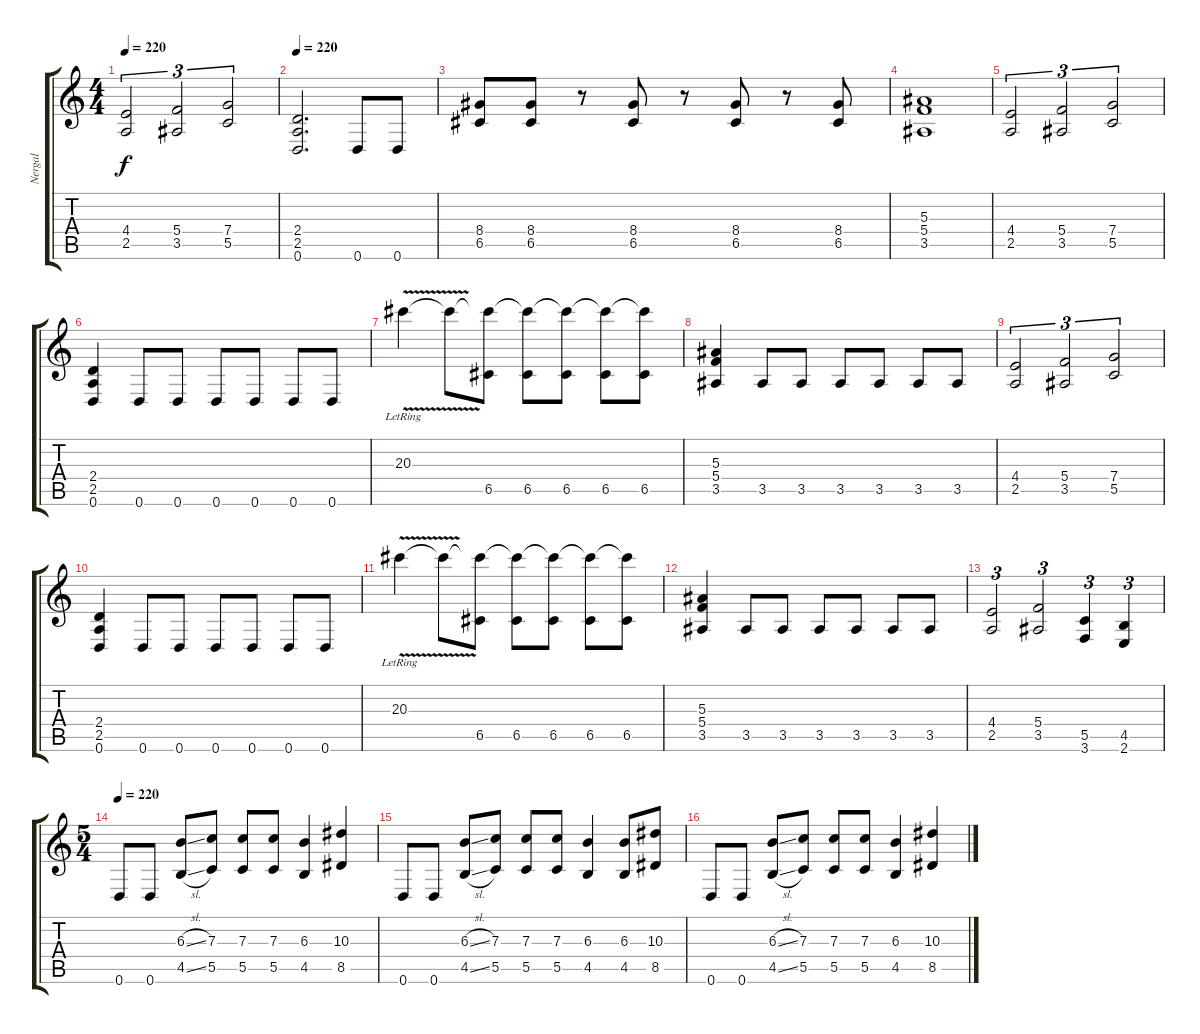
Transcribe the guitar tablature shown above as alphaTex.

\track ("Nergal" "Nergal") {instrument distortionguitar}
\staff {score tabs}
\tuning (D4 A3 F3 C3 G2 D2) {hide}
\ts (4 4)
\tempo 220
\clef g2
\ks c
(4.4 2.5).2{tu (3 2) dy f} (5.4 3.5).2{tu (3 2)} (7.4 5.5).2{tu (3 2)} |
\tempo 220
(2.4 2.5 0.6).2{d} 0.6.8 0.6.8 |
(8.4 6.5).8 (8.4 6.5).8 r.8 (8.4 6.5).8 r.8 (8.4 6.5).8 r.8 (8.4 6.5).8 |
(5.3 5.4 3.5).1 |
(4.4 2.5).2{tu (3 2)} (5.4 3.5).2{tu (3 2)} (7.4 5.5).2{tu (3 2)} |
(2.4 2.5 0.6).4 0.6.8 0.6.8 0.6.8 0.6.8 0.6.8 0.6.8 |
20.3{v lr}.4 20.3{t}.8 (20.3{t} 6.5).8 (20.3{t} 6.5).8 (20.3{t} 6.5).8 (20.3{t} 6.5).8 (20.3{t} 6.5).8 |
(5.3 5.4 3.5).4 3.5.8 3.5.8 3.5.8 3.5.8 3.5.8 3.5.8 |
(4.4 2.5).2{tu (3 2)} (5.4 3.5).2{tu (3 2)} (7.4 5.5).2{tu (3 2)} |
(2.4 2.5 0.6).4 0.6.8 0.6.8 0.6.8 0.6.8 0.6.8 0.6.8 |
20.3{v lr}.4 20.3{t}.8 (20.3{t} 6.5).8 (20.3{t} 6.5).8 (20.3{t} 6.5).8 (20.3{t} 6.5).8 (20.3{t} 6.5).8 |
(5.3 5.4 3.5).4 3.5.8 3.5.8 3.5.8 3.5.8 3.5.8 3.5.8 |
(4.4 2.5).2{tu (3 2)} (5.4 3.5).2{tu (3 2)} (5.5 3.6).4{tu (3 2)} (4.5 2.6).4{tu (3 2)} |
\ts (5 4)
\tempo 220
0.6.8 0.6.8 (6.3{sl} 4.5{sl}).8 (7.3 5.5).8 (7.3 5.5).8 (7.3 5.5).8 (6.3 4.5).4 (10.3 8.5).4 |
0.6.8 0.6.8 (6.3{sl} 4.5{sl}).8 (7.3 5.5).8 (7.3 5.5).8 (7.3 5.5).8 (6.3 4.5).4 (6.3 4.5).8 (10.3 8.5).8 |
0.6.8 0.6.8 (6.3{sl} 4.5{sl}).8 (7.3 5.5).8 (7.3 5.5).8 (7.3 5.5).8 (6.3 4.5).4 (10.3 8.5).4
